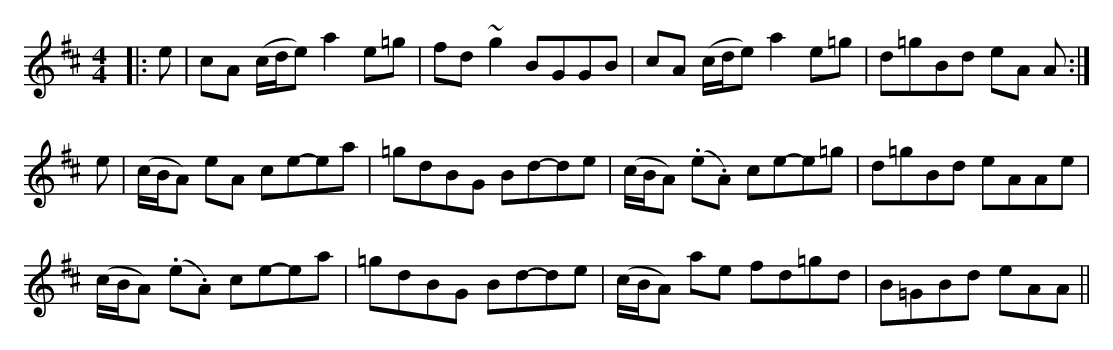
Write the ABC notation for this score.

X:1
M:4/4
K:Amix
|:e|cA (c/2d/2e) a2 e=g|fd ~g2 BGGB|cA (c/2d/2e) a2 e=g|d=gBd eA A:|
e|(c/2B/2A) eA ce-ea|=gdBG Bd-de|(c/2B/2A) (.e.A) ce-e=g|d=gBd eAAe|
(c/2B/2A) (.e.A) ce-ea|=gdBG Bd-de|(c/2B/2A) ae fd=gd|B=GBd eAA||
